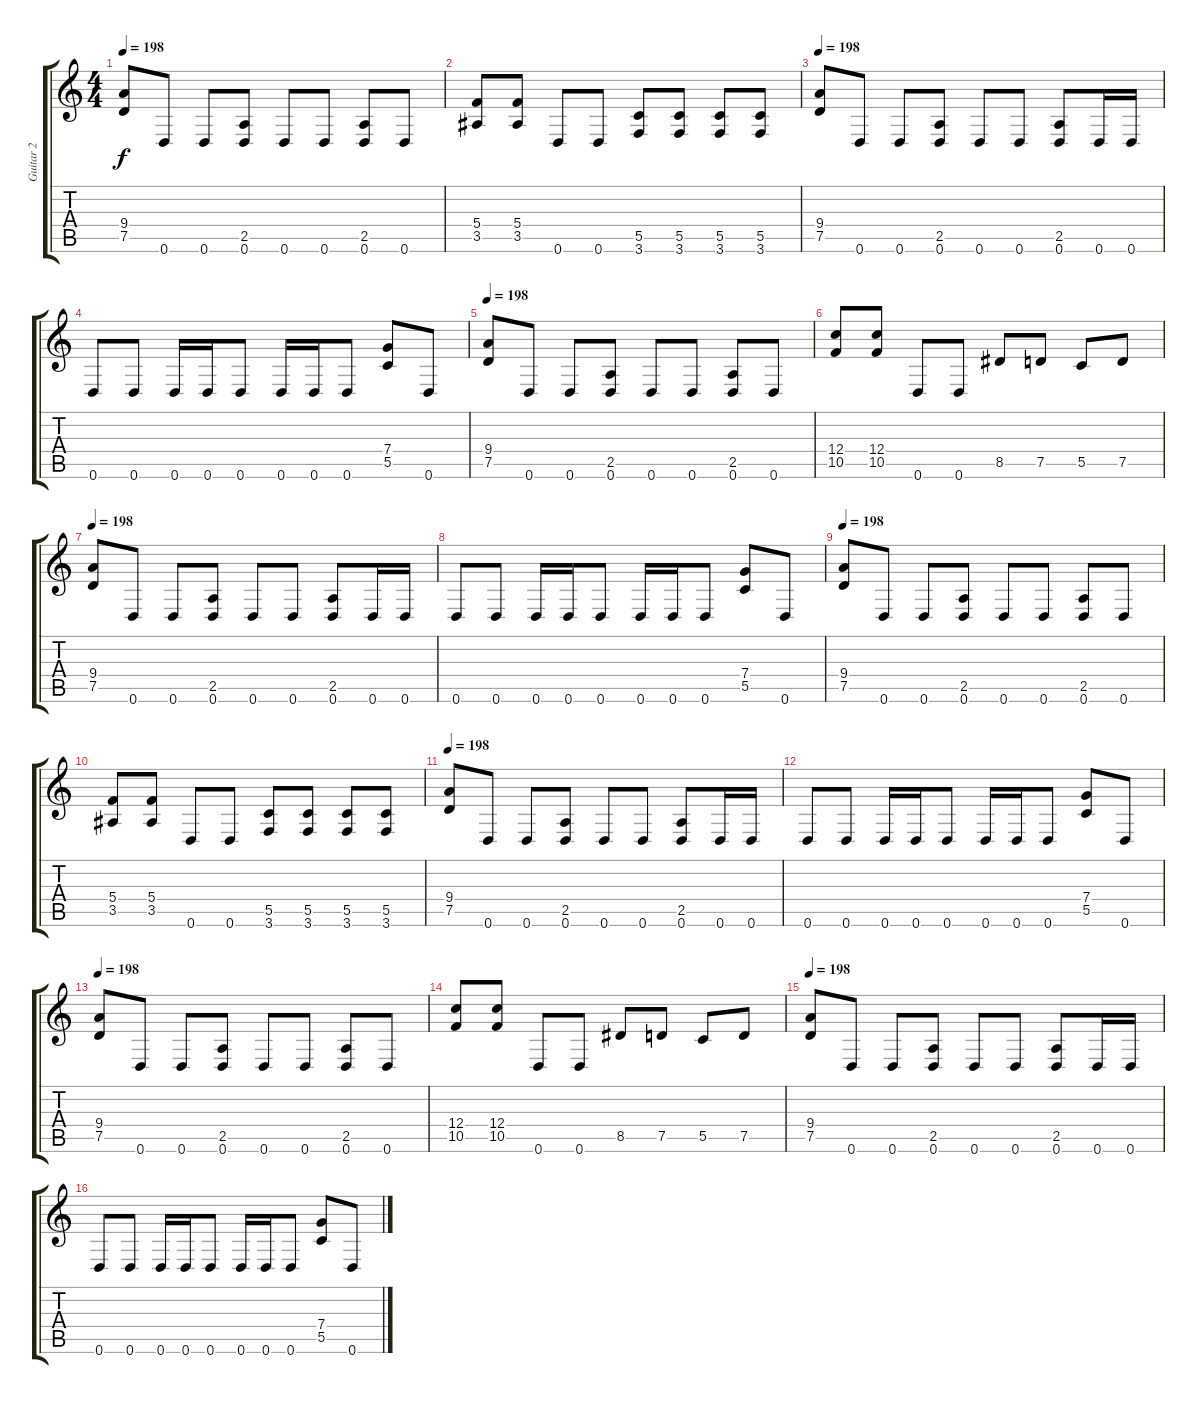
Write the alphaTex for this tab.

\track ("Guitar 2" "Guitar 2") {instrument distortionguitar}
\staff {score tabs}
\tuning (D4 A3 F3 C3 G2 D2) {hide}
\ts (4 4)
\tempo 198
\clef g2
\ks c
(9.4 7.5).8{dy f} 0.6.8 0.6.8 (2.5 0.6).8 0.6.8 0.6.8 (2.5 0.6).8 0.6.8 |
(5.4 3.5).8 (5.4 3.5).8 0.6.8 0.6.8 (5.5 3.6).8 (5.5 3.6).8 (5.5 3.6).8 (5.5 3.6).8 |
\tempo 198
(9.4 7.5).8 0.6.8 0.6.8 (2.5 0.6).8 0.6.8 0.6.8 (2.5 0.6).8 0.6.16 0.6.16 |
0.6.8 0.6.8 0.6.16 0.6.16 0.6.8 0.6.16 0.6.16 0.6.8 (7.4 5.5).8 0.6.8 |
\tempo 198
(9.4 7.5).8 0.6.8 0.6.8 (2.5 0.6).8 0.6.8 0.6.8 (2.5 0.6).8 0.6.8 |
(12.4 10.5).8 (12.4 10.5).8 0.6.8 0.6.8 8.5.8 7.5.8 5.5.8 7.5.8 |
\tempo 198
(9.4 7.5).8 0.6.8 0.6.8 (2.5 0.6).8 0.6.8 0.6.8 (2.5 0.6).8 0.6.16 0.6.16 |
0.6.8 0.6.8 0.6.16 0.6.16 0.6.8 0.6.16 0.6.16 0.6.8 (7.4 5.5).8 0.6.8 |
\tempo 198
(9.4 7.5).8 0.6.8 0.6.8 (2.5 0.6).8 0.6.8 0.6.8 (2.5 0.6).8 0.6.8 |
(5.4 3.5).8 (5.4 3.5).8 0.6.8 0.6.8 (5.5 3.6).8 (5.5 3.6).8 (5.5 3.6).8 (5.5 3.6).8 |
\tempo 198
(9.4 7.5).8 0.6.8 0.6.8 (2.5 0.6).8 0.6.8 0.6.8 (2.5 0.6).8 0.6.16 0.6.16 |
0.6.8 0.6.8 0.6.16 0.6.16 0.6.8 0.6.16 0.6.16 0.6.8 (7.4 5.5).8 0.6.8 |
\tempo 198
(9.4 7.5).8 0.6.8 0.6.8 (2.5 0.6).8 0.6.8 0.6.8 (2.5 0.6).8 0.6.8 |
(12.4 10.5).8 (12.4 10.5).8 0.6.8 0.6.8 8.5.8 7.5.8 5.5.8 7.5.8 |
\tempo 198
(9.4 7.5).8 0.6.8 0.6.8 (2.5 0.6).8 0.6.8 0.6.8 (2.5 0.6).8 0.6.16 0.6.16 |
0.6.8 0.6.8 0.6.16 0.6.16 0.6.8 0.6.16 0.6.16 0.6.8 (7.4 5.5).8 0.6.8
